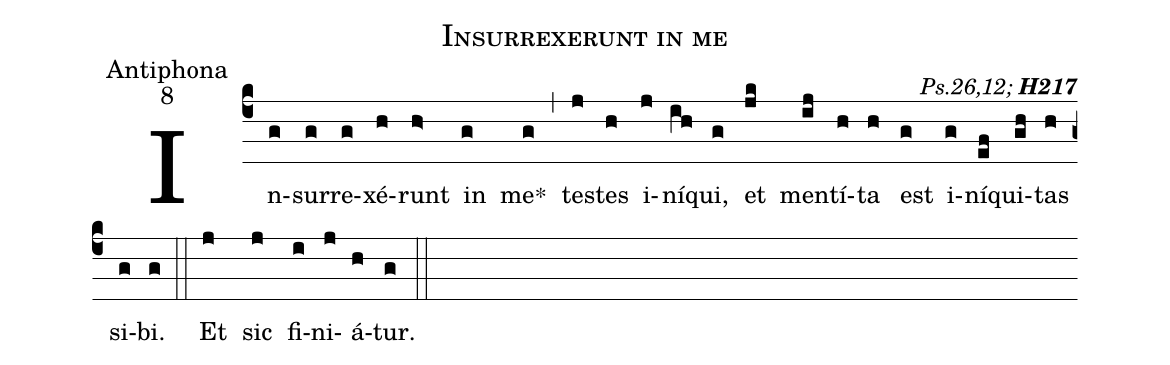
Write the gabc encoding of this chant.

name:Insurrexerunt in me;
office-part:Antiphona;
mode:8;
commentary:{\itshape\mdseries Ps.26,12;\/} {\bfseries H217};
%%
(c4) In(g)sur(g)re(g)xé(h)runt(h>) in(g) me<sp>*</sp>(g) (,)
tes(j)tes(h) i(j)ní(ih)qui,(g) et(jk) men(ij)tí(h)ta(h) est(g) i(g)ní(ef)qui(gh)tas(h) si(g)bi.(g)  (::)
<eu> Et(j) sic(j) fi(i)ni(j)á(h)tur.(g) </eu> (::)
